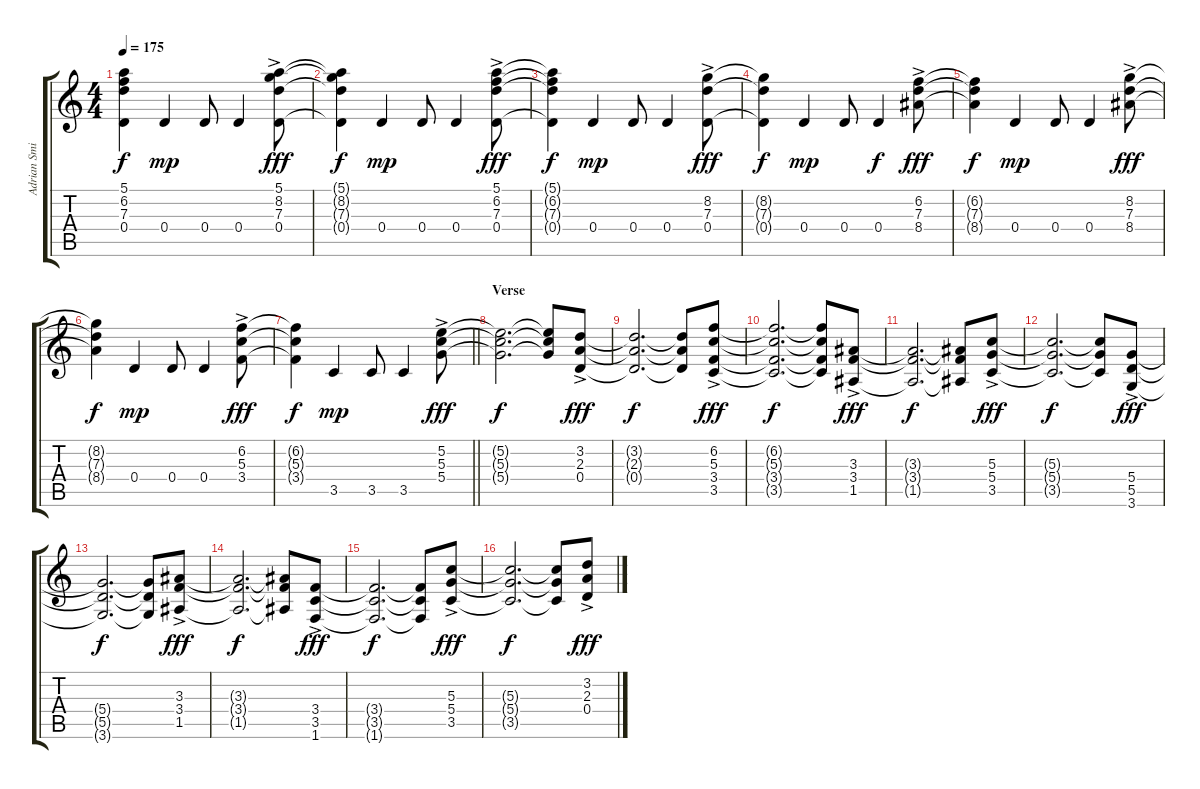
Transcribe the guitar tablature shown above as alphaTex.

\track ("Adrian Smith" "Adrian Smi") {instrument distortionguitar}
\staff {score tabs}
\tuning (E4 B3 G3 D3 A2 E2) {hide}
\ts (4 4)
\tempo 175
\clef g2
\ks c
(5.1{t} 6.2{t} 7.3{t} 0.4{t}).4{dy f} 0.4.4{dy mp} 0.4.8 0.4.4 (5.1{ac} 8.2{ac} 7.3{ac} 0.4{ac}).8{dy fff} |
(5.1{t} 8.2{t} 7.3{t} 0.4{t}).4{dy f} 0.4.4{dy mp} 0.4.8 0.4.4 (5.1{ac} 6.2{ac} 7.3{ac} 0.4{ac}).8{dy fff} |
(5.1{t} 6.2{t} 7.3{t} 0.4{t}).4{dy f} 0.4.4{dy mp} 0.4.8 0.4.4 (8.2{ac} 7.3{ac} 0.4{ac}).8{dy fff} |
(8.2{t} 7.3{t} 0.4{t}).4{dy f} 0.4.4{dy mp} 0.4.8 0.4.4{dy f} (6.2{ac} 7.3{ac} 8.4{ac}).8{dy fff} |
(6.2{t} 7.3{t} 8.4{t}).4{dy f} 0.4.4{dy mp} 0.4.8 0.4.4 (8.2{ac} 7.3{ac} 8.4{ac}).8{dy fff} |
(8.2{t} 7.3{t} 8.4{t}).4{dy f} 0.4.4{dy mp} 0.4.8 0.4.4 (6.2{ac} 5.3{ac} 3.4{ac}).8{dy fff} |
\barLineRight lightlight
(6.2{t} 5.3{t} 3.4{t}).4{dy f} 3.5.4{dy mp} 3.5.8 3.5.4 (5.2{ac} 5.3{ac} 5.4{ac}).8{dy fff} |
\section ("" "Verse")
(5.2{t} 5.3{t} 5.4{t}).2{d dy f} (5.2{t} 5.3{t} 5.4{t}).8 (3.2{ac} 2.3{ac} 0.4{ac}).8{dy fff} |
(3.2{t} 2.3{t} 0.4{t}).2{d dy f} (3.2{t} 2.3{t} 0.4{t}).8 (6.2{ac} 5.3{ac} 3.4{ac} 3.5{ac}).8{dy fff} |
(6.2{t} 5.3{t} 3.4{t} 3.5{t}).2{d dy f} (6.2{t} 5.3{t} 3.4{t} 3.5{t}).8 (3.3{ac} 3.4{ac} 1.5{ac}).8{dy fff} |
(3.3{t} 3.4{t} 1.5{t}).2{d dy f} (3.3{t} 3.4{t} 1.5{t}).8 (5.3{ac} 5.4{ac} 3.5{ac}).8{dy fff} |
(5.3{t} 5.4{t} 3.5{t}).2{d dy f} (5.3{t} 5.4{t} 3.5{t}).8 (5.4{ac} 5.5{ac} 3.6{ac}).8{dy fff} |
(5.4{t} 5.5{t} 3.6{t}).2{d dy f} (5.4{t} 5.5{t} 3.6{t}).8 (3.3{ac} 3.4{ac} 1.5{ac}).8{dy fff} |
(3.3{t} 3.4{t} 1.5{t}).2{d dy f} (3.3{t} 3.4{t} 1.5{t}).8 (3.4{ac} 3.5{ac} 1.6{ac}).8{dy fff} |
(3.4{t} 3.5{t} 1.6{t}).2{d dy f} (3.4{t} 3.5{t} 1.6{t}).8 (5.3{ac} 5.4{ac} 3.5{ac}).8{dy fff} |
(5.3{t} 5.4{t} 3.5{t}).2{d dy f} (5.3{t} 5.4{t} 3.5{t}).8 (3.2{ac} 2.3{ac} 0.4{ac}).8{dy fff}
